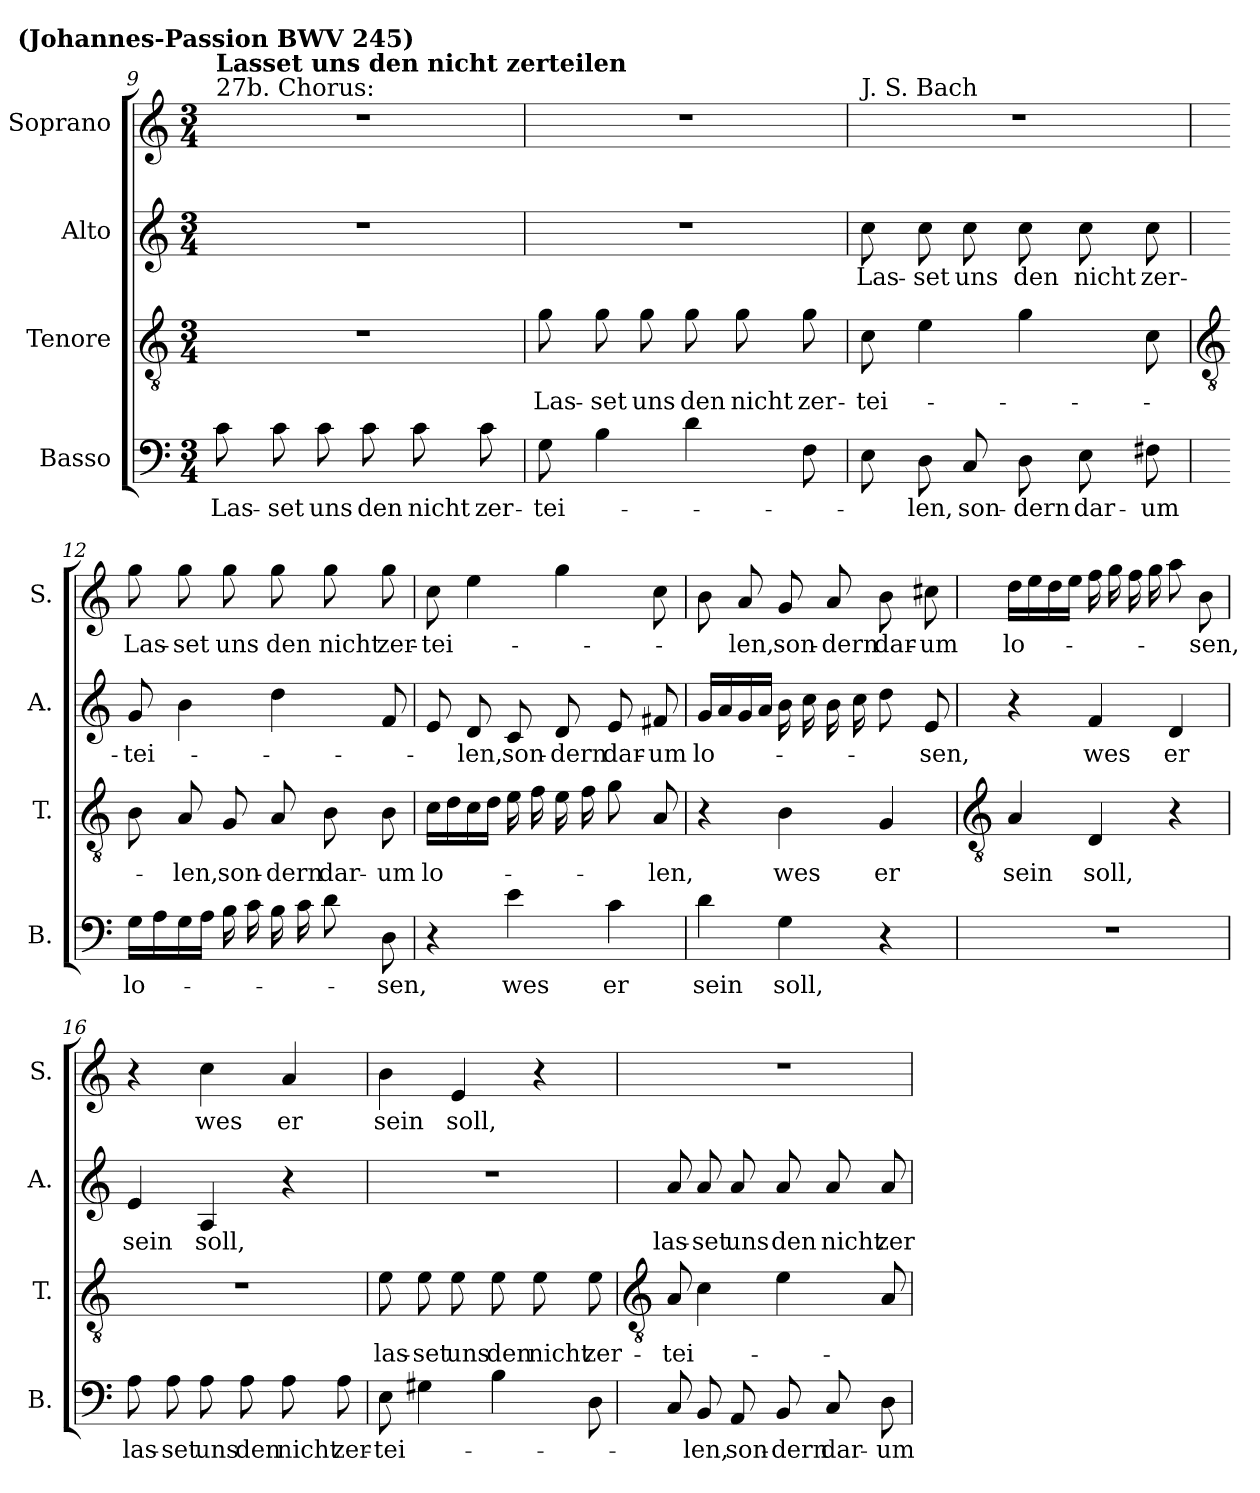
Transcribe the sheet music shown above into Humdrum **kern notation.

**kern	**text	**kern	**text	**kern	**text	**kern	**text
*part4	*part4	*part3	*part3	*part2	*part2	*part1	*part1
*staff4	*staff4	*staff3	*staff3	*staff2	*staff2	*staff1	*staff1
*I"Basso	*	*I"Tenore	*	*I"Alto	*	*I"Soprano	*
*I'B.	*	*I'T.	*	*I'A.	*	*I'S.	*
*clefF4	*	*clefGv2	*	*clefG2	*	*clefG2	*
*k[]	*	*k[]	*	*k[]	*	*k[]	*
*C:	*	*C:	*	*C:	*	*C:	*
*M3/4	*	*M3/4	*	*M3/4	*	*M3/4	*
=9	=9	=9	=9	=9	=9	=9	=9
!	!	!	!	!	!	!LO:TX:a:t=27b. Chorus&colon;	!
!	!	!	!	!	!	!LO:TX:a:B:t=Lasset uns den nicht zerteilen	!
!	!	!	!	!	!	!LO:TX:a:B:cj:t=(Johannes-Passion BWV 245)	!
!	!LO:LY:b	!LO:N:vis=1	!	!LO:N:vis=1	!	!LO:N:vis=1	!
8c	Las-	2.r	.	2.r	.	2.r	.
!	!LO:LY:b	!	!	!	!	!	!
8c	-set	.	.	.	.	.	.
!	!LO:LY:b	!	!	!	!	!	!
8c	uns	.	.	.	.	.	.
!	!LO:LY:b	!	!	!	!	!	!
8c	den	.	.	.	.	.	.
!	!LO:LY:b	!	!	!	!	!	!
8c	nicht	.	.	.	.	.	.
!	!LO:LY:b	!	!	!	!	!	!
8c	zer-	.	.	.	.	.	.
=10	=10	=10	=10	=10	=10	=10	=10
!	!LO:LY:b	!	!LO:LY:b	!LO:N:vis=1	!	!LO:N:vis=1	!
8G	-tei-	8g	Las-	2.r	.	2.r	.
!	!	!	!LO:LY:b	!	!	!	!
4B	.	8g	-set	.	.	.	.
!	!	!	!LO:LY:b	!	!	!	!
.	.	8g	uns	.	.	.	.
!	!	!	!LO:LY:b	!	!	!	!
4d	.	8g	den	.	.	.	.
!	!	!	!LO:LY:b	!	!	!	!
.	.	8g	nicht	.	.	.	.
!	!	!	!LO:LY:b	!	!	!	!
8F	.	8g	zer-	.	.	.	.
=11	=11	=11	=11	=11	=11	=11	=11
!	!	!	!	!	!	!LO:TX:a:t=J. S. Bach	!
!	!	!	!LO:LY:b	!	!LO:LY:b	!LO:N:vis=1	!
8E	.	8c	-tei-	8cc	Las-	2.r	.
!	!LO:LY:b	!	!	!	!LO:LY:b	!	!
8D	-len,	4e	.	8cc	-set	.	.
!	!LO:LY:b	!	!	!	!LO:LY:b	!	!
8C	son-	.	.	8cc	uns	.	.
!	!LO:LY:b	!	!	!	!LO:LY:b	!	!
8D	-dern	4g	.	8cc	den	.	.
!	!LO:LY:b	!	!	!	!LO:LY:b	!	!
8E	dar-	.	.	8cc	nicht	.	.
!	!LO:LY:b	!	!	!	!LO:LY:b	!	!
8F#X	-um	8c	.	8cc	zer-	.	.
!!LO:LB:g=z
=12	=12	=12	=12	=12	=12	=12	=12
*	*	*clefGv2	*	*	*	*	*
!	!LO:LY:b	!	!	!	!LO:LY:b	!	!LO:LY:b
16GLL	lo-	8B	.	8g	-tei-	8gg	Las-
16A	.	.	.	.	.	.	.
!	!	!	!LO:LY:b	!	!	!	!LO:LY:b
16G	.	8A	-len,	4b	.	8gg	-set
16AJJ	.	.	.	.	.	.	.
!	!	!	!LO:LY:b	!	!	!	!LO:LY:b
16BLL	.	8G	son-	.	.	8gg	uns
16c	.	.	.	.	.	.	.
!	!	!	!LO:LY:b	!	!	!	!LO:LY:b
16B	.	8A	-dern	4dd	.	8gg	den
16c	.	.	.	.	.	.	.
!	!	!	!LO:LY:b	!	!	!	!LO:LY:b
8dJ	.	8B	dar-	.	.	8gg	nicht
!	!LO:LY:b	!	!LO:LY:b	!	!	!	!LO:LY:b
8D	-sen,	8B	-um	8f	.	8gg	zer-
=13	=13	=13	=13	=13	=13	=13	=13
!	!	!	!LO:LY:b	!	!	!	!LO:LY:b
4r	.	16cLL	lo-	8e	.	8cc	-tei-
.	.	16d	.	.	.	.	.
!	!	!	!	!	!LO:LY:b	!	!
.	.	16c	.	8d	-len,	4ee	.
.	.	16dJJ	.	.	.	.	.
!	!LO:LY:b	!	!	!	!LO:LY:b	!	!
4e	wes	16eLL	.	8c	son-	.	.
.	.	16f	.	.	.	.	.
!	!	!	!	!	!LO:LY:b	!	!
.	.	16e	.	8d	-dern	4gg	.
.	.	16f	.	.	.	.	.
!	!LO:LY:b	!	!	!	!LO:LY:b	!	!
4c	er	8gJ	.	8e	dar-	.	.
!	!	!	!LO:LY:b	!	!LO:LY:b	!	!
.	.	8A	-len,	8f#X	-um	8cc	.
=14	=14	=14	=14	=14	=14	=14	=14
!	!LO:LY:b	!	!	!	!LO:LY:b	!	!
4d	sein	4r	.	16gLL	lo-	8b	.
.	.	.	.	16a	.	.	.
!	!	!	!	!	!	!	!LO:LY:b
.	.	.	.	16g	.	8a	-len,
.	.	.	.	16aJJ	.	.	.
!	!LO:LY:b	!	!LO:LY:b	!	!	!	!LO:LY:b
4G	soll,	4B	wes	16bLL	.	8g	son-
.	.	.	.	16cc	.	.	.
!	!	!	!	!	!	!	!LO:LY:b
.	.	.	.	16b	.	8a	-dern
.	.	.	.	16cc	.	.	.
!	!	!	!LO:LY:b	!	!	!	!LO:LY:b
4r	.	4G	er	8ddJ	.	8b	dar-
!	!	!	!	!	!LO:LY:b	!	!LO:LY:b
.	.	.	.	8e	-sen,	8cc#X	-um
!!LO:LB:g=z
=15	=15	=15	=15	=15	=15	=15	=15
*	*	*clefGv2	*	*	*	*	*
!LO:N:vis=1	!	!	!LO:LY:b	!	!	!	!LO:LY:b
2.r	.	4A	sein	4r	.	16ddLL	lo-
.	.	.	.	.	.	16ee	.
.	.	.	.	.	.	16dd	.
.	.	.	.	.	.	16eeJJ	.
!	!	!	!LO:LY:b	!	!LO:LY:b	!	!
.	.	4D	soll,	4f	wes	16ffLL	.
.	.	.	.	.	.	16gg	.
.	.	.	.	.	.	16ff	.
.	.	.	.	.	.	16gg	.
!	!	!	!	!	!LO:LY:b	!	!
.	.	4r	.	4d	er	8aaJ	.
!	!	!	!	!	!	!	!LO:LY:b
.	.	.	.	.	.	8b	-sen,
=16	=16	=16	=16	=16	=16	=16	=16
!	!LO:LY:b	!LO:N:vis=1	!	!	!LO:LY:b	!	!
8A	las-	2.r	.	4e	sein	4r	.
!	!LO:LY:b	!	!	!	!	!	!
8A	-set	.	.	.	.	.	.
!	!LO:LY:b	!	!	!	!LO:LY:b	!	!LO:LY:b
8A	uns	.	.	4A	soll,	4cc	wes
!	!LO:LY:b	!	!	!	!	!	!
8A	den	.	.	.	.	.	.
!	!LO:LY:b	!	!	!	!	!	!LO:LY:b
8A	nicht	.	.	4r	.	4a	er
!	!LO:LY:b	!	!	!	!	!	!
8A	zer-	.	.	.	.	.	.
=17	=17	=17	=17	=17	=17	=17	=17
!	!LO:LY:b	!	!LO:LY:b	!LO:N:vis=1	!	!	!LO:LY:b
8E	-tei-	8e	las-	2.r	.	4b	sein
!	!	!	!LO:LY:b	!	!	!	!
4G#X	.	8e	-set	.	.	.	.
!	!	!	!LO:LY:b	!	!	!	!LO:LY:b
.	.	8e	uns	.	.	4e	soll,
!	!	!	!LO:LY:b	!	!	!	!
4B	.	8e	den	.	.	.	.
!	!	!	!LO:LY:b	!	!	!	!
.	.	8e	nicht	.	.	4r	.
!	!	!	!LO:LY:b	!	!	!	!
8D	.	8e	zer-	.	.	.	.
!!LO:LB:g=z
=18	=18	=18	=18	=18	=18	=18	=18
*	*	*clefGv2	*	*	*	*	*
!	!	!	!LO:LY:b	!	!LO:LY:b	!LO:N:vis=1	!
8C	.	8A	-tei-	8a	las-	2.r	.
!	!LO:LY:b	!	!	!	!LO:LY:b	!	!
8BB	-len,	4c	.	8a	-set	.	.
!	!LO:LY:b	!	!	!	!LO:LY:b	!	!
8AA	son-	.	.	8a	uns	.	.
!	!LO:LY:b	!	!	!	!LO:LY:b	!	!
8BB	-dern	4e	.	8a	den	.	.
!	!LO:LY:b	!	!	!	!LO:LY:b	!	!
8C	dar-	.	.	8a	nicht	.	.
!	!LO:LY:b	!	!	!	!LO:LY:b	!	!
8D	-um	8A	.	8a	zer-	.	.
=	=	=	=	=	=	=	=
*-	*-	*-	*-	*-	*-	*-	*-
